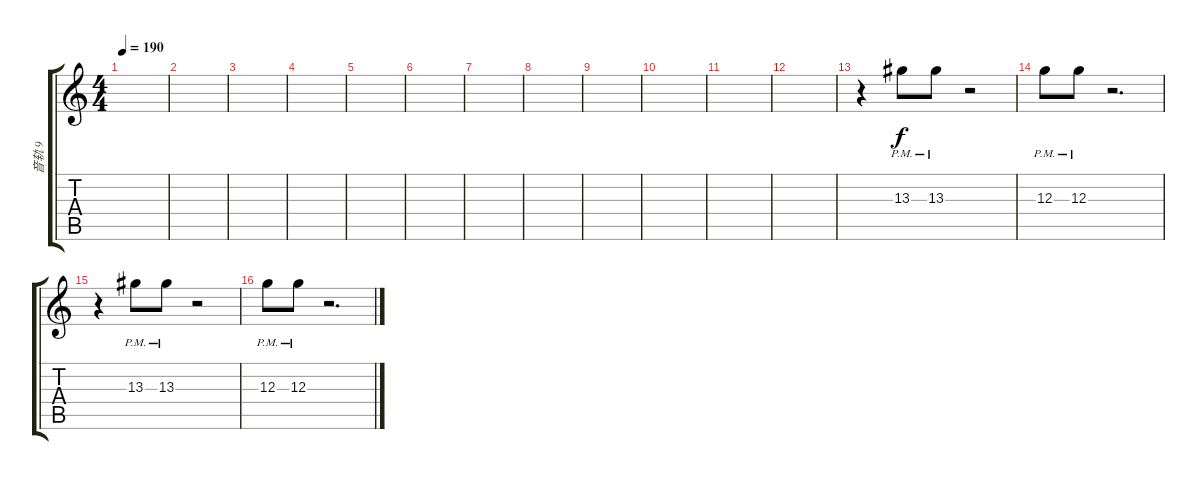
\track ("音轨 9" "音轨 9") {instrument overdrivenguitar}
\staff {score tabs}
\tuning (E4 B3 G3 D3 A2 E2) {hide}
\ts (4 4)
\tempo 190
\clef g2
\ks c
|
|
|
|
|
|
|
|
|
|
|
|
r.4 13.3{pm}.8 13.3{pm}.8 r.2 |
12.3{pm}.8 12.3{pm}.8 r.2{d} |
r.4 13.3{pm}.8 13.3{pm}.8 r.2 |
12.3{pm}.8 12.3{pm}.8 r.2{d}
